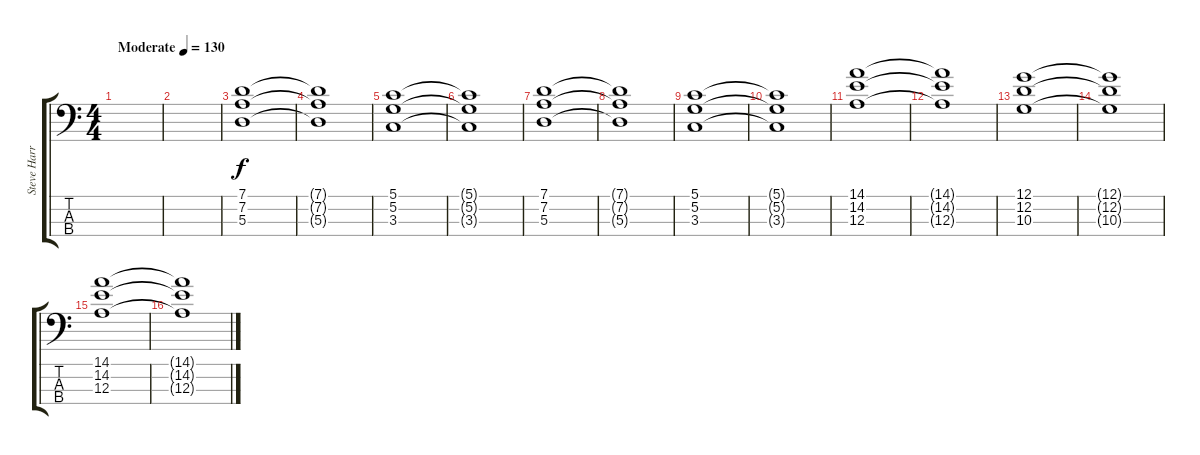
\track ("Steve Harris" "Steve Harr") {instrument electricbassfinger}
\staff {score tabs}
\tuning (G2 D2 A1 E1) {hide}
\ts (4 4)
\tempo (130 "Moderate")
\clef f4
\ks c
|
|
(7.1 7.2 5.3).1 |
(7.1{t} 7.2{t} 5.3{t}).1 |
(5.1 5.2 3.3).1 |
(5.1{t} 5.2{t} 3.3{t}).1 |
(7.1 7.2 5.3).1 |
(7.1{t} 7.2{t} 5.3{t}).1 |
(5.1 5.2 3.3).1 |
(5.1{t} 5.2{t} 3.3{t}).1 |
(14.1 14.2 12.3).1 |
(14.1{t} 14.2{t} 12.3{t}).1 |
(12.1 12.2 10.3).1 |
(12.1{t} 12.2{t} 10.3{t}).1 |
(14.1 14.2 12.3).1 |
(14.1{t} 14.2{t} 12.3{t}).1
